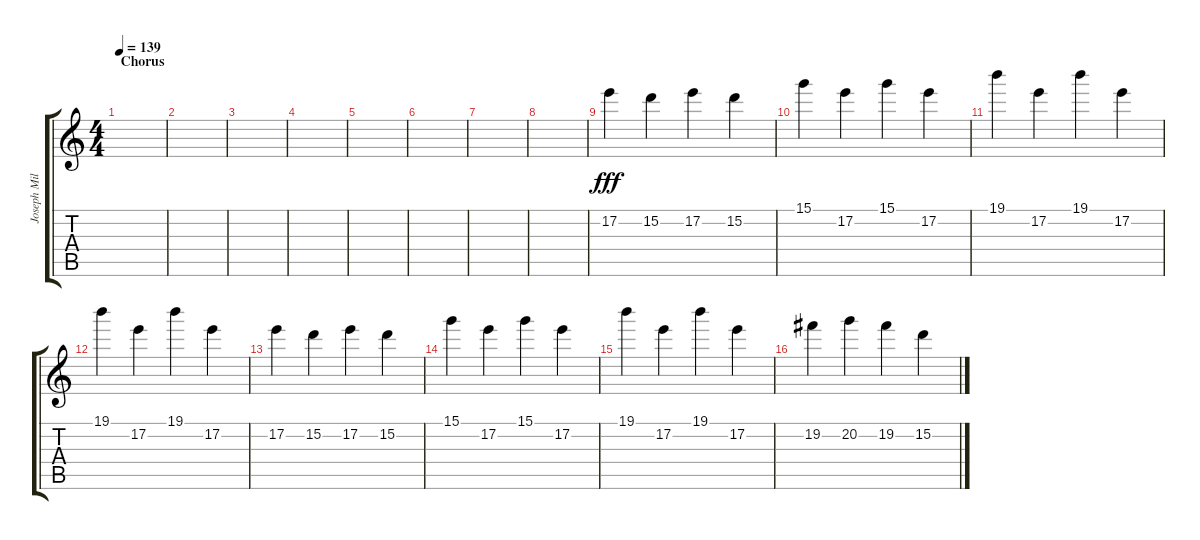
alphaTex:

\track ("Joseph Milligan" "Joseph Mil") {instrument electricguitarjazz}
\staff {score tabs}
\tuning (E4 B3 G3 D3 A2 E2) {hide}
\ts (4 4)
\section ("" "Chorus")
\tempo 139
\clef g2
\ks c
|
|
|
|
|
|
|
|
17.2.4{dy fff} 15.2.4 17.2.4 15.2.4 |
15.1.4 17.2.4 15.1.4 17.2.4 |
19.1.4 17.2.4 19.1.4 17.2.4 |
19.1.4 17.2.4 19.1.4 17.2.4 |
17.2.4 15.2.4 17.2.4 15.2.4 |
15.1.4 17.2.4 15.1.4 17.2.4 |
19.1.4 17.2.4 19.1.4 17.2.4 |
19.2.4 20.2.4 19.2.4 15.2.4
